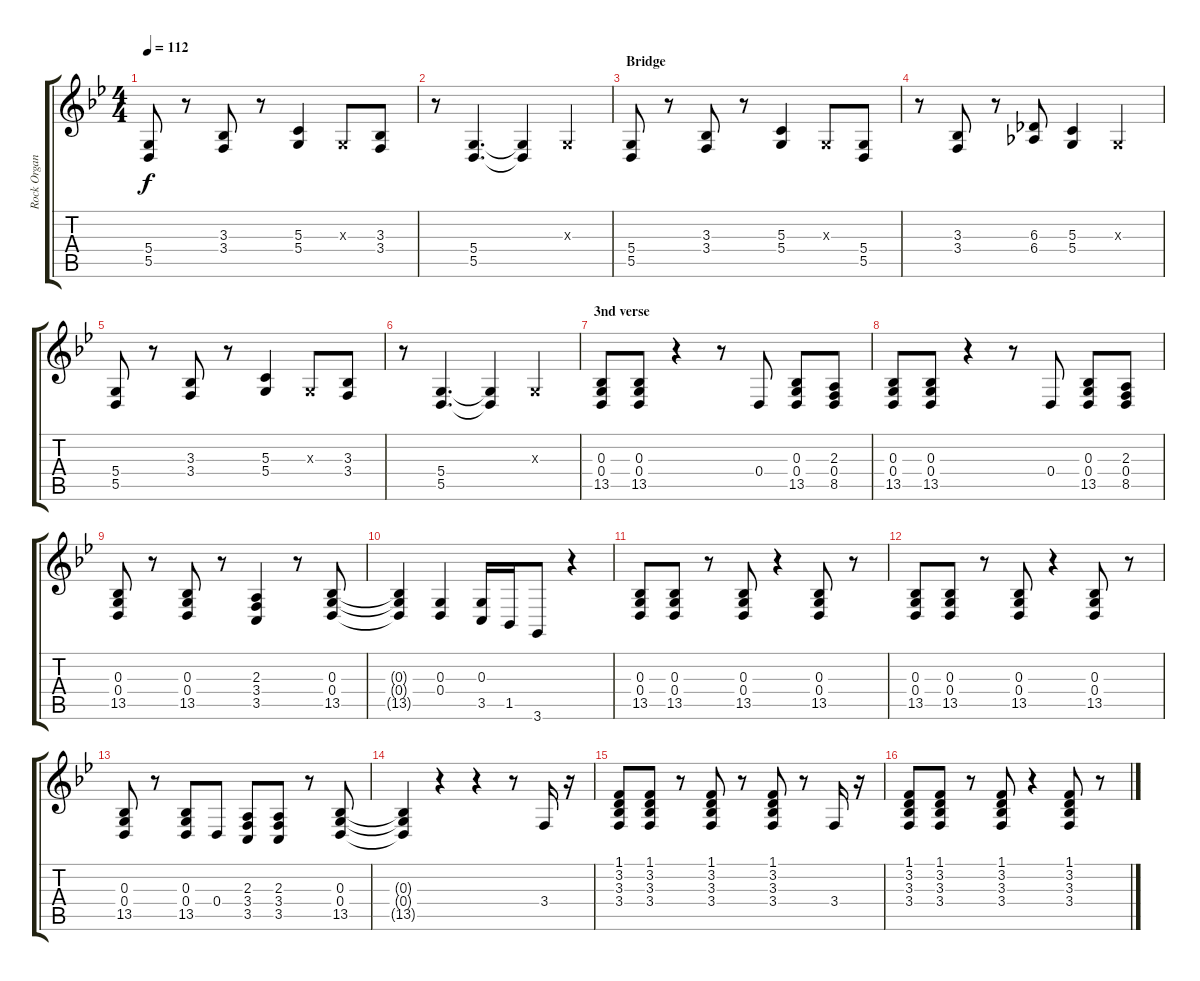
\track ("Rock Organ" "Rock Organ") {instrument rockorgan}
\staff {score tabs}
\tuning (E4 B3 G3 D3 A2 E2) {hide}
\ts (4 4)
\tempo 112
\clef g2
\ks bb
(5.4 5.5).8{dy f} r.8 (3.3 3.4).8 r.8 (5.3 5.4).4 0.3{x}.8 (3.3 3.4).8 |
r.8 (5.4 5.5).4{d} (5.4{t} 5.5{t}).4 0.3{x}.4 |
\section ("" "Bridge")
(5.4 5.5).8 r.8 (3.3 3.4).8 r.8 (5.3 5.4).4 0.3{x}.8 (5.4 5.5).8 |
r.8 (3.3 3.4).8 r.8 (6.3 6.4).8 (5.3 5.4).4 0.3{x}.4 |
(5.4 5.5).8 r.8 (3.3 3.4).8 r.8 (5.3 5.4).4 0.3{x}.8 (3.3 3.4).8 |
r.8 (5.4 5.5).4{d} (5.4{t} 5.5{t}).4 0.3{x}.4 |
\section ("" "3nd verse")
(0.3 0.4 13.5).8 (0.3 0.4 13.5).8 r.4 r.8 0.4.8 (0.3 0.4 13.5).8 (2.3 0.4 8.5).8 |
(0.3 0.4 13.5).8 (0.3 0.4 13.5).8 r.4 r.8 0.4.8 (0.3 0.4 13.5).8 (2.3 0.4 8.5).8 |
(0.3 0.4 13.5).8 r.8 (0.3 0.4 13.5).8 r.8 (2.3 3.4 3.5).4 r.8 (0.3 0.4 13.5).8 |
(0.3{t} 0.4{t} 13.5{t}).4 (0.3 0.4).4 (0.3 3.5).16 1.5.16 3.6.8 r.4 |
(0.3 0.4 13.5).8 (0.3 0.4 13.5).8 r.8 (0.3 0.4 13.5).8 r.4 (0.3 0.4 13.5).8 r.8 |
(0.3 0.4 13.5).8 (0.3 0.4 13.5).8 r.8 (0.3 0.4 13.5).8 r.4 (0.3 0.4 13.5).8 r.8 |
(0.3 0.4 13.5).8 r.8 (0.3 0.4 13.5).8 0.4.8 (2.3 3.4 3.5).8 (2.3 3.4 3.5).8 r.8 (0.3 0.4 13.5).8 |
(0.3{t} 0.4{t} 13.5{t}).4 r.4 r.4 r.8 3.4.16 r.16 |
(1.1 3.2 3.3 3.4).8 (1.1 3.2 3.3 3.4).8 r.8 (1.1 3.2 3.3 3.4).8 r.8 (1.1 3.2 3.3 3.4).8 r.8 3.4.16 r.16 |
(1.1 3.2 3.3 3.4).8 (1.1 3.2 3.3 3.4).8 r.8 (1.1 3.2 3.3 3.4).8 r.4 (1.1 3.2 3.3 3.4).8 r.8
